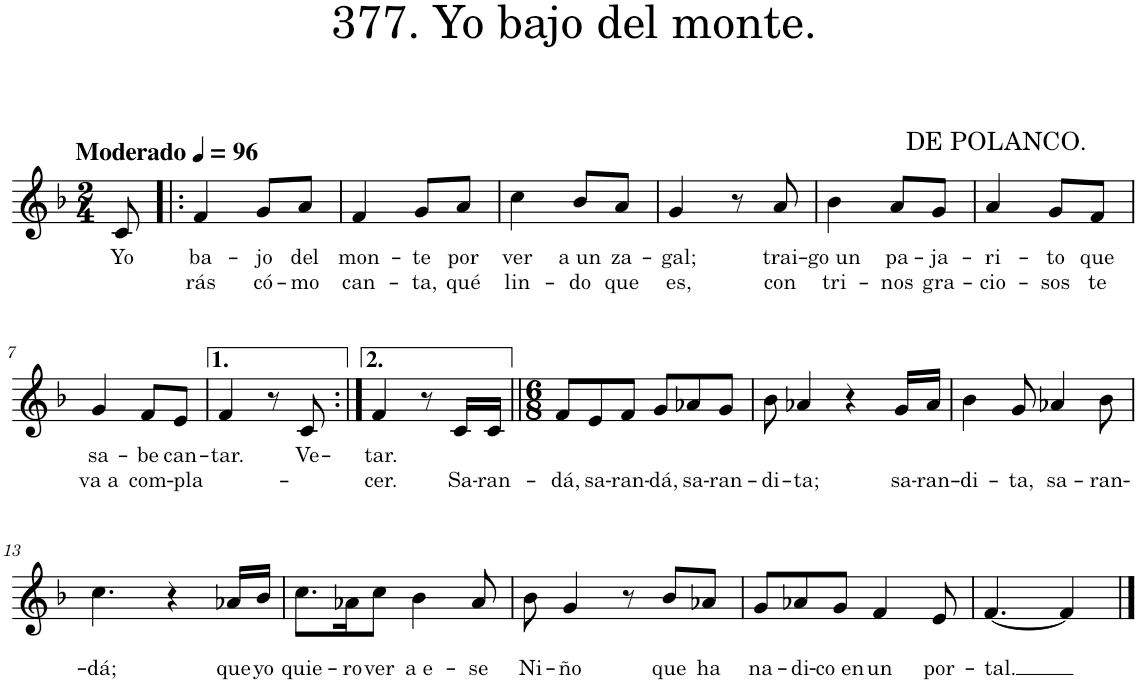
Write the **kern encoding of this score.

**kern	**text	**text
*part1	*part1	*part1
*staff1	*staff1	*staff1
*I"Piano	*	*
*I'Pno.	*	*
*clefG2	*	*
*k[b-]	*	*
*M2/4	*	*
*MM96	*	*
=	=	=
!LO:TX:a:B:t=Moderado	!	!
!	!LO:LY:b	!
8c/	Yo	.
=1!|:	=1!|:	=1!|:
!	!LO:LY:b	!LO:LY:b
4f/	ba-	rás
!	!LO:LY:b	!LO:LY:b
8g/L	-jo	có-
!	!LO:LY:b	!LO:LY:b
8a/J	del	-mo
=2	=2	=2
!	!LO:LY:b	!LO:LY:b
4f/	mon-	can-
!	!LO:LY:b	!LO:LY:b
8g/L	-te	-ta,
!	!LO:LY:b	!LO:LY:b
8a/J	por	qué
=3	=3	=3
!	!LO:LY:b	!LO:LY:b
4cc\	ver	lin-
!	!LO:LY:b	!LO:LY:b
8b-/L	a un	-do
!	!LO:LY:b	!LO:LY:b
8a/J	za-	que
=4	=4	=4
!	!LO:LY:b	!LO:LY:b
4g/	-gal;	es,
8r	.	.
!	!LO:LY:b	!LO:LY:b
8a/	trai-	con
=5	=5	=5
!LO:TX:a:t=DE POLANCO.	!	!
!	!LO:LY:b	!LO:LY:b
4b-\	-go un	tri-
!	!LO:LY:b	!LO:LY:b
8a/L	pa-	-nos
!	!LO:LY:b	!LO:LY:b
8g/J	-ja-	gra-
=6	=6	=6
!	!LO:LY:b	!LO:LY:b
4a/	-ri-	-cio-
!	!LO:LY:b	!LO:LY:b
8g/L	-to	-sos
!	!LO:LY:b	!LO:LY:b
8f/J	que	te
!!LO:LB:g=z
=7	=7	=7
!	!LO:LY:b	!LO:LY:b
4g/	sa-	va a
!	!LO:LY:b	!LO:LY:b
8f/L	-be	com-
!	!LO:LY:b	!LO:LY:b
8e/J	can-	-pla-
=8	=8	=8
!	!LO:LY:b	!
4f/	-tar.	.
8r	.	.
!	!LO:LY:b	!
8c/	Ve-	.
=9:|!	=9:|!	=9:|!
!	!LO:LY:b	!LO:LY:b
4f/	-tar.	cer.
8r	.	.
!	!	!LO:LY:b
16c/LL	.	Sa-
!	!	!LO:LY:b
16c/JJ	.	-ran-
=10||	=10||	=10||
*M6/8	*	*
!	!	!LO:LY:b
8f/L	.	-dá,
!	!	!LO:LY:b
8e/	.	sa-
!	!	!LO:LY:b
8f/J	.	-ran-
!	!	!LO:LY:b
8g/L	.	-dá,
!	!	!LO:LY:b
8a-X/	.	sa-
!	!	!LO:LY:b
8g/J	.	-ran-
=11	=11	=11
!	!	!LO:LY:b
8b-\	.	-di-
!	!	!LO:LY:b
4a-X/	.	-ta;
4r	.	.
!	!	!LO:LY:b
16g/LL	.	sa-
!	!	!LO:LY:b
16a-/JJ	.	-ran-
=12	=12	=12
!	!	!LO:LY:b
4b-\	.	-di-
!	!	!LO:LY:b
8g/	.	-ta,
!	!	!LO:LY:b
4a-X/	.	sa-
!	!	!LO:LY:b
8b-\	.	-ran-
!!LO:LB:g=z
=13	=13	=13
!	!	!LO:LY:b
4.cc\	.	-dá;
4r	.	.
!	!	!LO:LY:b
16a-X/LL	.	que
!	!	!LO:LY:b
16b-/JJ	.	yo
=14	=14	=14
!	!	!LO:LY:b
8.cc\L	.	quie-
!	!	!LO:LY:b
16a-X\K	.	-ro
!	!	!LO:LY:b
8cc\J	.	ver
!	!	!LO:LY:b
4b-\	.	a e-
!	!	!LO:LY:b
8a-/	.	-se
=15	=15	=15
!	!	!LO:LY:b
8b-\	.	Ni-
!	!	!LO:LY:b
4g/	.	-ño
8r	.	.
!	!	!LO:LY:b
8b-/L	.	que
!	!	!LO:LY:b
8a-X/J	.	ha
=16	=16	=16
!	!	!LO:LY:b
8g/L	.	na-
!	!	!LO:LY:b
8a-X/	.	-di-
!	!	!LO:LY:b
8g/J	.	-co en
!	!	!LO:LY:b
4f/	.	un
!	!	!LO:LY:b
8e/	.	por-
=17	=17	=17
!	!	!LO:LY:b
[4.f/	.	-tal.
4f/]	.	.
==	==	==
*-	*-	*-
